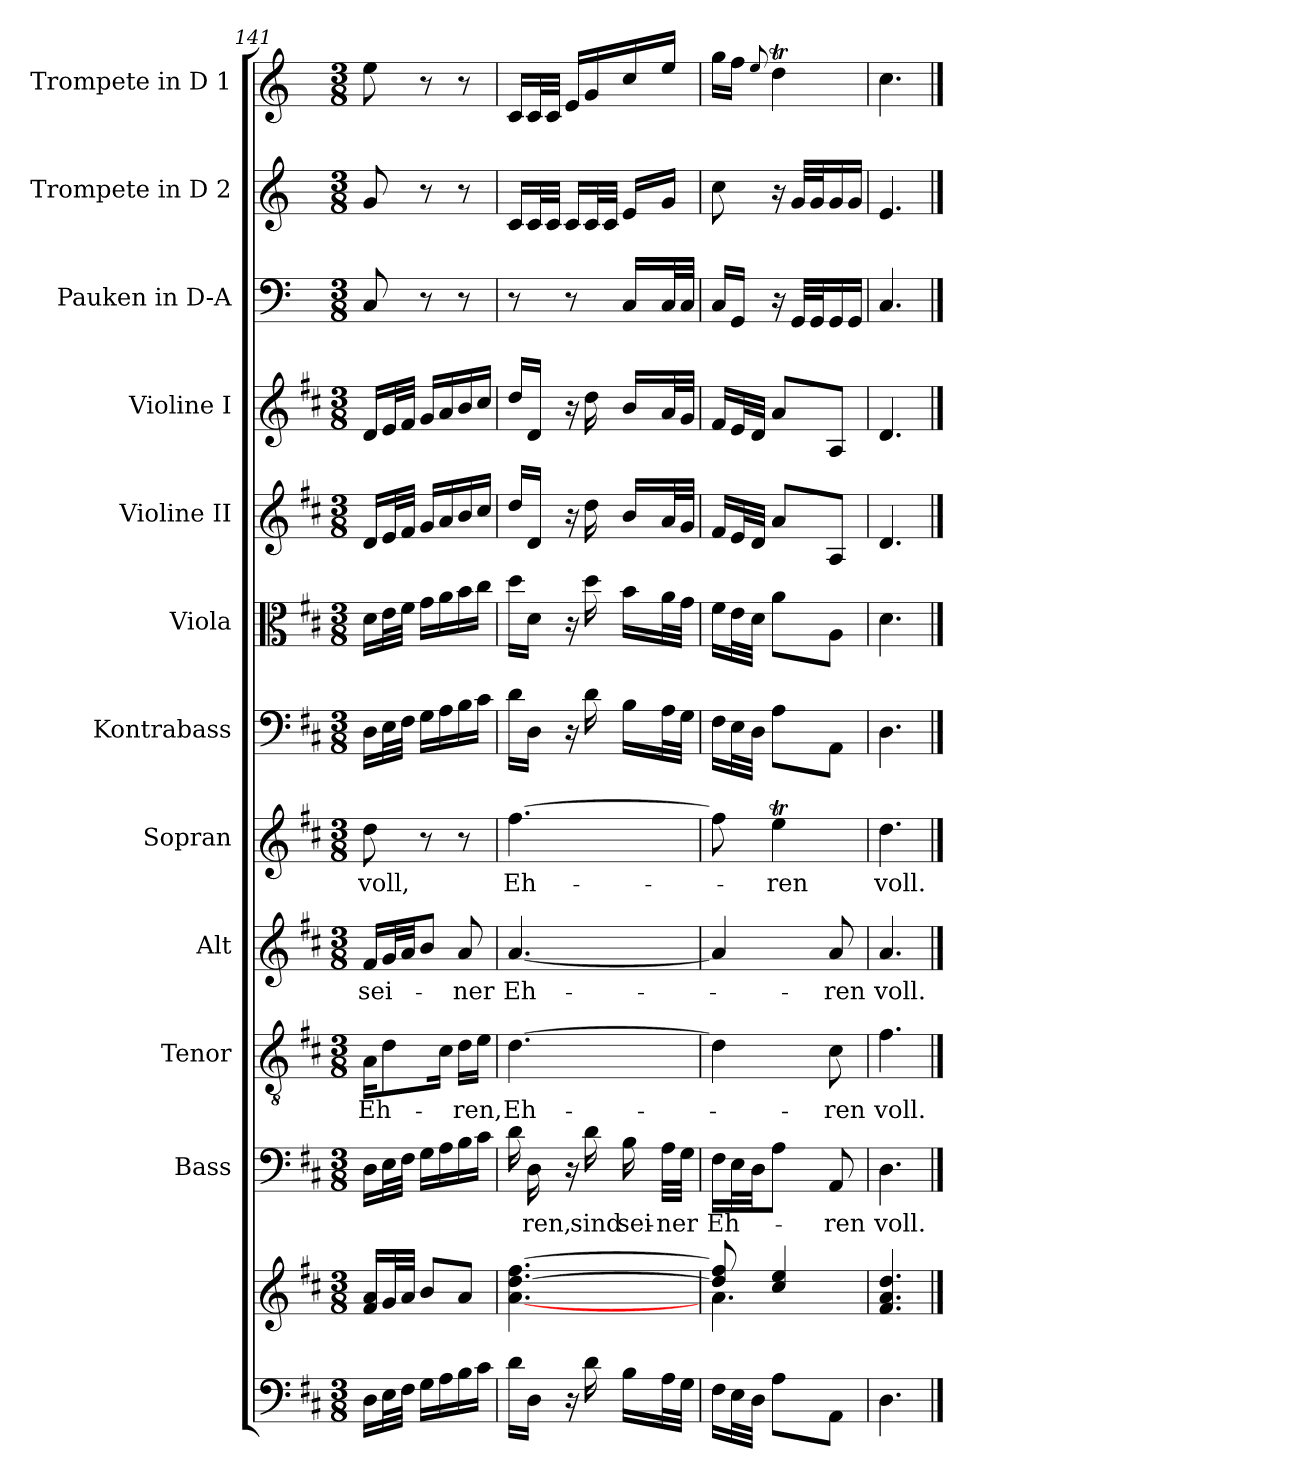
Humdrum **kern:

**kern	**kern	**kern	**text	**kern	**text	**kern	**text	**kern	**text	**kern	**kern	**kern	**kern	**kern	**kern	**kern
*part12	*part12	*part11	*part11	*part10	*part10	*part9	*part9	*part8	*part8	*part7	*part6	*part5	*part4	*part3	*part2	*part1
*staff13	*staff12	*staff11	*staff11	*staff10	*staff10	*staff9	*staff9	*staff8	*staff8	*staff7	*staff6	*staff5	*staff4	*staff3	*staff2	*staff1
*	*	*I"Bass	*	*I"Tenor	*	*I"Alt	*	*I"Sopran	*	*I"Kontrabass	*I"Viola	*I"Violine II	*I"Violine I	*I"Pauken in D-A	*I"Trompete in D 2	*I"Trompete in D 1
*	*	*I'B.	*	*I'T.	*	*I'A.	*	*I'S.	*	*I'Kb.	*I'Vla.	*I'Vl. II	*I'Vl. I	*I'Pauk.	*I'Trp. D 2	*I'Trp. D 1
*clefF4	*clefG2	*clefF4	*	*clefGv2	*	*clefG2	*	*clefG2	*	*clefF4	*clefC3	*clefG2	*clefG2	*clefF4	*clefG2	*clefG2
*	*	*	*	*	*	*	*	*	*	*ITrd7c12	*	*	*	*ITrd-1c-2	*ITrd-1c-2	*ITrd-1c-2
*k[f#c#]	*k[f#c#]	*k[f#c#]	*	*k[f#c#]	*	*k[f#c#]	*	*k[f#c#]	*	*k[f#c#]	*k[f#c#]	*k[f#c#]	*k[f#c#]	*k[f#c#]	*k[f#c#]	*k[f#c#]
*D:	*D:	*D:	*	*D:	*	*D:	*	*D:	*	*D:	*D:	*D:	*D:	*D:	*D:	*D:
*M3/8	*M3/8	*M3/8	*	*M3/8	*	*M3/8	*	*M3/8	*	*M3/8	*M3/8	*M3/8	*M3/8	*M3/8	*M3/8	*M3/8
=141	=141	=141	=141	=141	=141	=141	=141	=141	=141	=141	=141	=141	=141	=141	=141	=141
!	!	!	!	!	!LO:LY:b	!	!LO:LY:b	!	!LO:LY:b	!	!	!	!	!	!	!
16D\LL	16f#/ 16a/LL	16D\LL	.	16A\KL	Eh-	16f#/LL	sei-	8dd\	voll,	16DD\LL	16d\LL	16d/LL	16d/LL	8D/	8a/	8ff#\
32E\L	32g/L	32E\L	.	8d\	.	32g/L	.	.	.	32EE\L	32e\L	32e/L	32e/L	.	.	.
32F#\JJJ	32a/JJJ	32F#\JJJ	.	.	.	32a/JJ	.	.	.	32FF#\JJJ	32f#\JJJ	32f#/JJJ	32f#/JJJ	.	.	.
16G\LL	8b/L	16G\LL	.	.	.	8b/J	.	8r	.	16GG\LL	16g\LL	16g/LL	16g/LL	8r	8r	8r
16A\	.	16A\	.	16c#\Jk	.	.	.	.	.	16AA\	16a\	16a/	16a/	.	.	.
!	!	!	!	!	!LO:LY:b	!	!LO:LY:b	!	!	!	!	!	!	!	!	!
16B\	8a/J	16B\	.	16d\LL	-ren,	8a/	-ner	8r	.	16BB\	16b\	16b/	16b/	8r	8r	8r
16c#\JJ	.	16c#\JJ	.	16e\JJ	.	.	.	.	.	16C#\JJ	16cc#\JJ	16cc#/JJ	16cc#/JJ	.	.	.
!!LO:PB:g=z
=142	=142	=142	=142	=142	=142	=142	=142	=142	=142	=142	=142	=142	=142	=142	=142	=142
!	!	!	!	!	!LO:LY:b	!	!LO:LY:b	!	!LO:LY:b	!	!	!	!	!	!	!
16d\LL	[4.a\ [4.dd\ [4.ff#\	16d\	.	[4.d\	Eh-	[4.a/	Eh-	[4.ff#\	Eh-	16D\LL	16dd\LL	16dd/LL	16dd/LL	8r	16d/LL	16d/LL
!	!	!	!LO:LY:b	!	!	!	!	!	!	!	!	!	!	!	!	!
16D\JJ	.	16D\	-ren,	.	.	.	.	.	.	16DD\JJ	16d\JJ	16d/JJ	16d/JJ	.	32d/L	32d/L
.	.	.	.	.	.	.	.	.	.	.	.	.	.	.	32d/JJJ	32d/JJJ
16r	.	16r	.	.	.	.	.	.	.	16r	16r	16r	16r	8r	16d/LL	16f#/LL
!	!	!	!LO:LY:b	!	!	!	!	!	!	!	!	!	!	!	!	!
16d\	.	16d\	sind	.	.	.	.	.	.	16D\	16dd\	16dd\	16dd\	.	32d/L	16a/
.	.	.	.	.	.	.	.	.	.	.	.	.	.	.	32d/JJJ	.
!	!	!	!LO:LY:b	!	!	!	!	!	!	!	!	!	!	!	!	!
16B\LL	.	16B\	sei-	.	.	.	.	.	.	16BB\LL	16b\LL	16b/LL	16b/LL	16D/LL	16f#/LL	16dd/
!	!	!	!LO:LY:b	!	!	!	!	!	!	!	!	!	!	!	!	!
32A\L	.	32A\LLL	-ner	.	.	.	.	.	.	32AA\L	32a\L	32a/L	32a/L	32D/L	16a/JJ	16ff#/JJ
32G\JJJ	.	32G\JJJ	.	.	.	.	.	.	.	32GG\JJJ	32g\JJJ	32g/JJJ	32g/JJJ	32D/JJJ	.	.
=143	=143	=143	=143	=143	=143	=143	=143	=143	=143	=143	=143	=143	=143	=143	=143	=143
*	*^	*	*	*	*	*	*	*	*	*	*	*	*	*	*	*
!	!	!	!	!LO:LY:b	!	!	!	!	!	!	!	!	!	!	!	!	!
16F#\LL	8dd/] 8ff#/]	4.a\	16F#\LL	Eh-	4d\]	.	4a/]	.	8ff#\]	.	16FF#\LL	16f#\LL	16f#/LL	16f#/LL	16D/LL	8dd\	16aa\LL
32E\L	.	.	32E\L	.	.	.	.	.	.	.	32EE\L	32e\L	32e/L	32e/L	16AA/JJ	.	16gg\JJ
32D\JJJ	.	.	32D\JJ	.	.	.	.	.	.	.	32DD\JJJ	32d\JJJ	32d/JJJ	32d/JJJ	.	.	.
.	.	.	.	.	.	.	.	.	.	.	.	.	.	.	.	.	8qqff#/
!	!	!	!	!	!	!	!	!	!	!LO:LY:b	!	!	!	!	!	!	!
8A\L	4cc#/ 4ee/	.	8A\J	.	.	.	.	.	4eeT\	-ren	8AA\L	8a\L	8a/L	8a/L	16r	16r	4eeT\
.	.	.	.	.	.	.	.	.	.	.	.	.	.	.	32AA/LLL	32a/LLL	.
.	.	.	.	.	.	.	.	.	.	.	.	.	.	.	32AA/J	32a/J	.
!	!	!	!	!LO:LY:b	!	!LO:LY:b	!	!LO:LY:b	!	!	!	!	!	!	!	!	!
8AA\J	.	.	8AA/	-ren	8c#\	-ren	8a/	-ren	.	.	8AAA\J	8A\J	8A/J	8A/J	16AA/	16a/	.
.	.	.	.	.	.	.	.	.	.	.	.	.	.	.	16AA/JJ	16a/JJ	.
*	*v	*v	*	*	*	*	*	*	*	*	*	*	*	*	*	*	*
=144	=144	=144	=144	=144	=144	=144	=144	=144	=144	=144	=144	=144	=144	=144	=144	=144
!	!	!	!LO:LY:b	!	!LO:LY:b	!	!LO:LY:b	!	!LO:LY:b	!	!	!	!	!	!	!
4.D\	4.f#/ 4.a/ 4.dd/	4.D\	voll.	4.f#\	voll.	4.a/	voll.	4.dd\	voll.	4.DD\	4.d\	4.d/	4.d/	4.D/	4.f#/	4.dd\
==	==	==	==	==	==	==	==	==	==	==	==	==	==	==	==	==
*-	*-	*-	*-	*-	*-	*-	*-	*-	*-	*-	*-	*-	*-	*-	*-	*-
